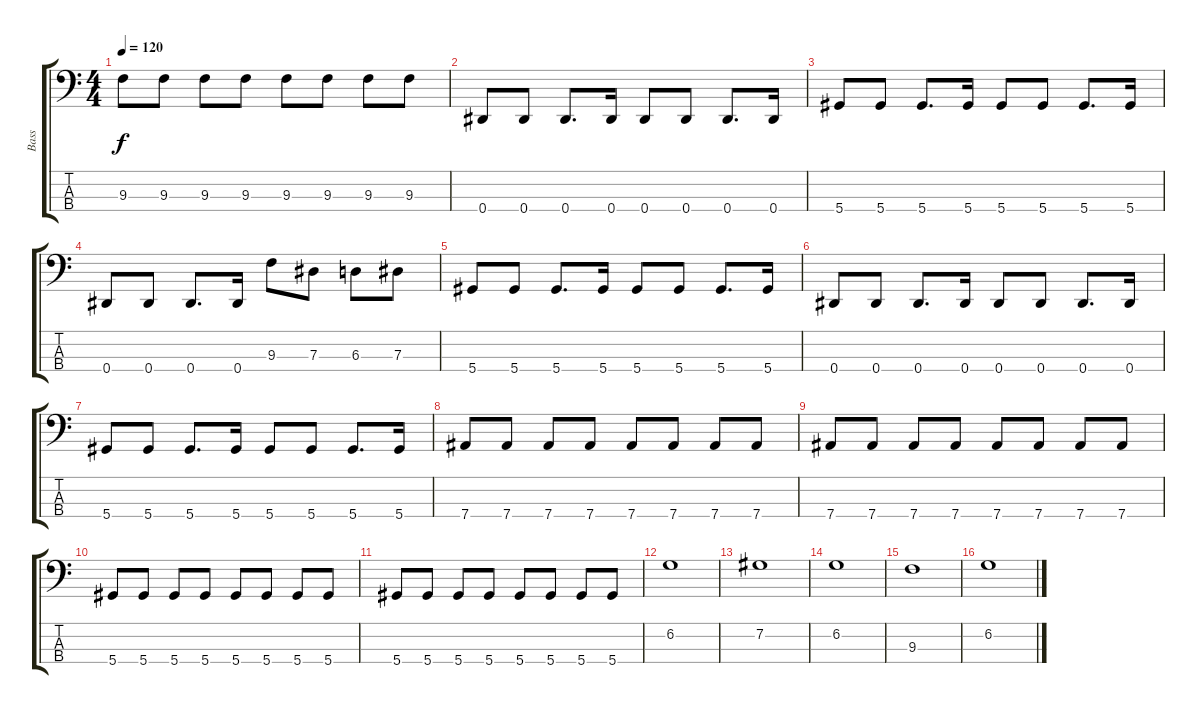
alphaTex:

\track ("Bass" "Bass") {instrument electricbassfinger}
\staff {score tabs}
\tuning (Gb2 Db2 Ab1 Eb1) {hide}
\ts (4 4)
\tempo 120
\clef f4
\ks c
9.3.8{dy f} 9.3.8 9.3.8 9.3.8 9.3.8 9.3.8 9.3.8 9.3.8 |
0.4.8 0.4.8 0.4.8{d} 0.4.16 0.4.8 0.4.8 0.4.8{d} 0.4.16 |
5.4.8 5.4.8 5.4.8{d} 5.4.16 5.4.8 5.4.8 5.4.8{d} 5.4.16 |
0.4.8 0.4.8 0.4.8{d} 0.4.16 9.3.8 7.3.8 6.3.8 7.3.8 |
5.4.8 5.4.8 5.4.8{d} 5.4.16 5.4.8 5.4.8 5.4.8{d} 5.4.16 |
0.4.8 0.4.8 0.4.8{d} 0.4.16 0.4.8 0.4.8 0.4.8{d} 0.4.16 |
5.4.8 5.4.8 5.4.8{d} 5.4.16 5.4.8 5.4.8 5.4.8{d} 5.4.16 |
7.4.8 7.4.8 7.4.8 7.4.8 7.4.8 7.4.8 7.4.8 7.4.8 |
7.4.8 7.4.8 7.4.8 7.4.8 7.4.8 7.4.8 7.4.8 7.4.8 |
5.4.8 5.4.8 5.4.8 5.4.8 5.4.8 5.4.8 5.4.8 5.4.8 |
5.4.8 5.4.8 5.4.8 5.4.8 5.4.8 5.4.8 5.4.8 5.4.8 |
6.2.1 |
7.2.1 |
6.2.1 |
9.3.1 |
6.2.1
